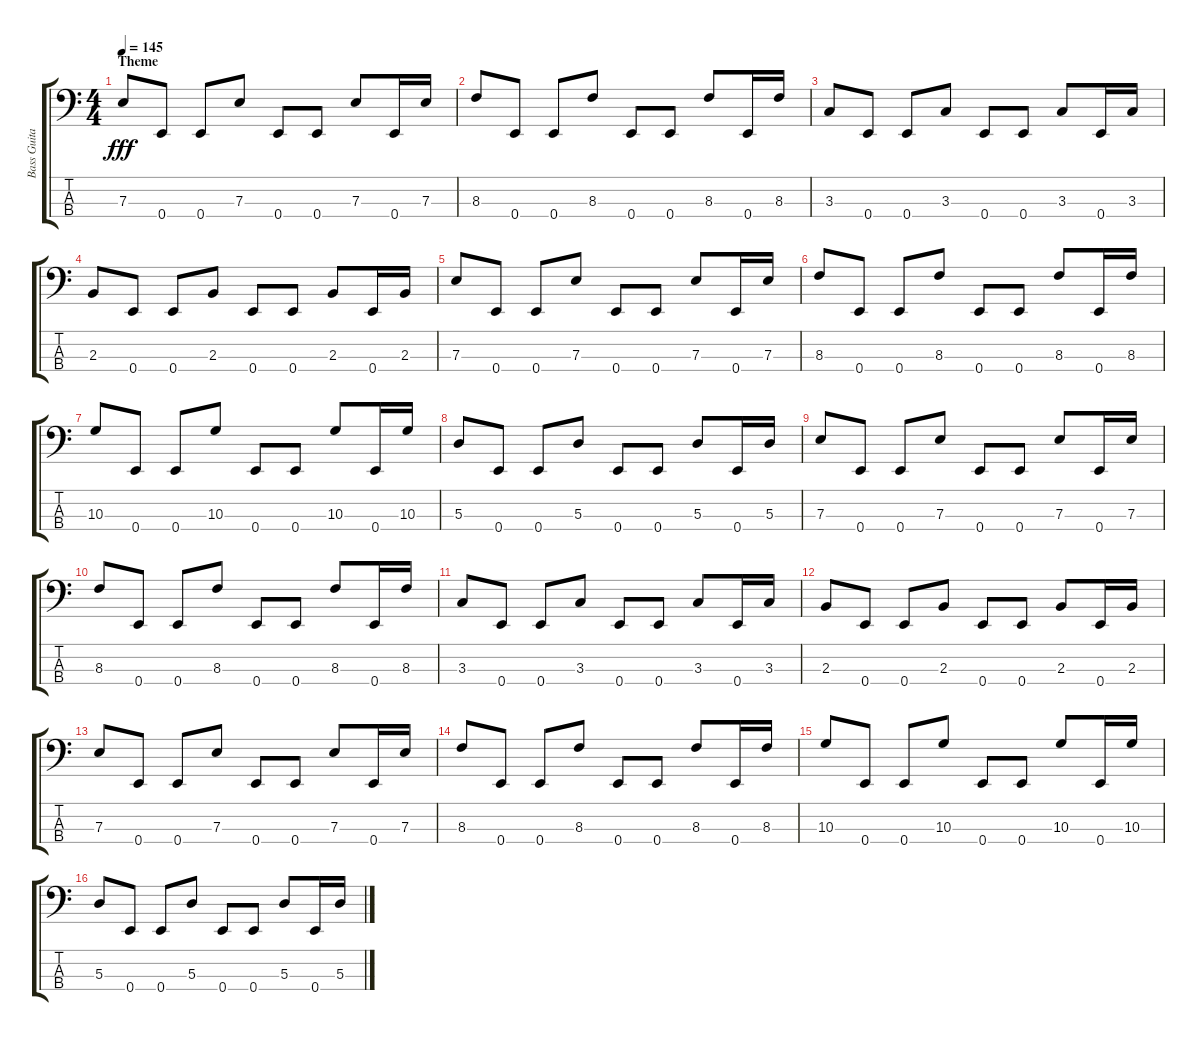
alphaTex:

\track ("Bass Guitar" "Bass Guita") {instrument electricbassfinger}
\staff {score tabs}
\tuning (G2 D2 A1 E1) {hide}
\ts (4 4)
\section ("" "Theme")
\tempo 145
\clef f4
\ks c
7.3.8{dy fff instrument electricbassfinger} 0.4.8 0.4.8 7.3.8 0.4.8 0.4.8 7.3.8 0.4.16 7.3.16 |
8.3.8 0.4.8 0.4.8 8.3.8 0.4.8 0.4.8 8.3.8 0.4.16 8.3.16 |
3.3.8 0.4.8 0.4.8 3.3.8 0.4.8 0.4.8 3.3.8 0.4.16 3.3.16 |
2.3.8 0.4.8 0.4.8 2.3.8 0.4.8 0.4.8 2.3.8 0.4.16 2.3.16 |
7.3.8 0.4.8 0.4.8 7.3.8 0.4.8 0.4.8 7.3.8 0.4.16 7.3.16 |
8.3.8 0.4.8 0.4.8 8.3.8 0.4.8 0.4.8 8.3.8 0.4.16 8.3.16 |
10.3.8 0.4.8 0.4.8 10.3.8 0.4.8 0.4.8 10.3.8 0.4.16 10.3.16 |
5.3.8 0.4.8 0.4.8 5.3.8 0.4.8 0.4.8 5.3.8 0.4.16 5.3.16 |
7.3.8 0.4.8 0.4.8 7.3.8 0.4.8 0.4.8 7.3.8 0.4.16 7.3.16 |
8.3.8 0.4.8 0.4.8 8.3.8 0.4.8 0.4.8 8.3.8 0.4.16 8.3.16 |
3.3.8 0.4.8 0.4.8 3.3.8 0.4.8 0.4.8 3.3.8 0.4.16 3.3.16 |
2.3.8 0.4.8 0.4.8 2.3.8 0.4.8 0.4.8 2.3.8 0.4.16 2.3.16 |
7.3.8 0.4.8 0.4.8 7.3.8 0.4.8 0.4.8 7.3.8 0.4.16 7.3.16 |
8.3.8 0.4.8 0.4.8 8.3.8 0.4.8 0.4.8 8.3.8 0.4.16 8.3.16 |
10.3.8 0.4.8 0.4.8 10.3.8 0.4.8 0.4.8 10.3.8 0.4.16 10.3.16 |
5.3.8 0.4.8 0.4.8 5.3.8 0.4.8 0.4.8 5.3.8 0.4.16 5.3.16
